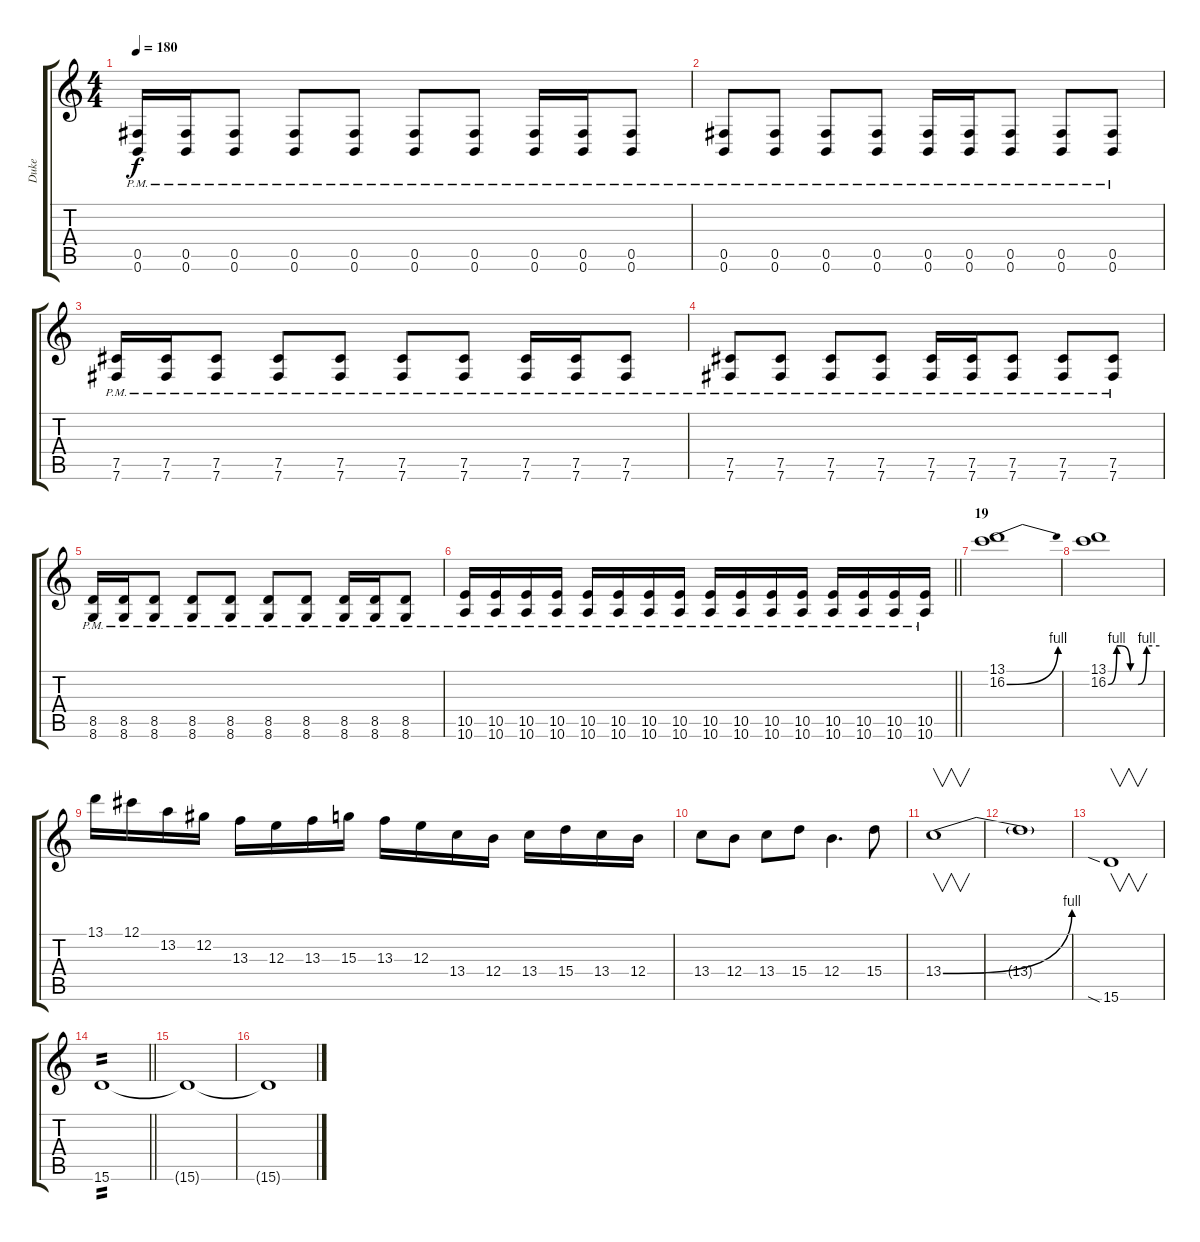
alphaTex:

\track ("Duke" "Duke") {instrument distortionguitar}
\staff {score tabs}
\tuning (Db4 Ab3 E3 B2 Gb2 B1) {hide}
\ts (4 4)
\tempo 180
\clef g2
\ks c
(0.5{pm} 0.6{pm}).16{dy f} (0.5{pm} 0.6{pm}).16 (0.5{pm} 0.6{pm}).8 (0.5{pm} 0.6{pm}).8 (0.5{pm} 0.6{pm}).8 (0.5{pm} 0.6{pm}).8 (0.5{pm} 0.6{pm}).8 (0.5{pm} 0.6{pm}).16 (0.5{pm} 0.6{pm}).16 (0.5{pm} 0.6{pm}).8 |
(0.5{pm} 0.6{pm}).8 (0.5{pm} 0.6{pm}).8 (0.5{pm} 0.6{pm}).8 (0.5{pm} 0.6{pm}).8 (0.5{pm} 0.6{pm}).16 (0.5{pm} 0.6{pm}).16 (0.5{pm} 0.6{pm}).8 (0.5{pm} 0.6{pm}).8 (0.5{pm} 0.6{pm}).8 |
(7.5{pm} 7.6{pm}).16 (7.5{pm} 7.6{pm}).16 (7.5{pm} 7.6{pm}).8 (7.5{pm} 7.6{pm}).8 (7.5{pm} 7.6{pm}).8 (7.5{pm} 7.6{pm}).8 (7.5{pm} 7.6{pm}).8 (7.5{pm} 7.6{pm}).16 (7.5{pm} 7.6{pm}).16 (7.5{pm} 7.6{pm}).8 |
(7.5{pm} 7.6{pm}).8 (7.5{pm} 7.6{pm}).8 (7.5{pm} 7.6{pm}).8 (7.5{pm} 7.6{pm}).8 (7.5{pm} 7.6{pm}).16 (7.5{pm} 7.6{pm}).16 (7.5{pm} 7.6{pm}).8 (7.5{pm} 7.6{pm}).8 (7.5{pm} 7.6{pm}).8 |
(8.5{pm} 8.6{pm}).16 (8.5{pm} 8.6{pm}).16 (8.5{pm} 8.6{pm}).8 (8.5{pm} 8.6{pm}).8 (8.5{pm} 8.6{pm}).8 (8.5{pm} 8.6{pm}).8 (8.5{pm} 8.6{pm}).8 (8.5{pm} 8.6{pm}).16 (8.5{pm} 8.6{pm}).16 (8.5{pm} 8.6{pm}).8 |
\barLineRight lightlight
(10.5{pm} 10.6{pm}).16 (10.5{pm} 10.6{pm}).16 (10.5{pm} 10.6{pm}).16 (10.5{pm} 10.6{pm}).16 (10.5{pm} 10.6{pm}).16 (10.5{pm} 10.6{pm}).16 (10.5{pm} 10.6{pm}).16 (10.5{pm} 10.6{pm}).16 (10.5{pm} 10.6{pm}).16 (10.5{pm} 10.6{pm}).16 (10.5{pm} 10.6{pm}).16 (10.5{pm} 10.6{pm}).16 (10.5{pm} 10.6{pm}).16 (10.5{pm} 10.6{pm}).16 (10.5{pm} 10.6{pm}).16 (10.5{pm} 10.6{pm}).16 |
\section ("" "19")
(13.1 16.2{be (bend 0 0 60 4)}).1 |
(13.1 16.2{be (custom 0 0 10 4 15 4 26 0 35 0 45 4 60 4)}).1 |
13.1.16 12.1.16 13.2.16 12.2.16 13.3.16 12.3.16 13.3.16 15.3.16 13.3.16 12.3.16 13.4.16 12.4.16 13.4.16 15.4.16 13.4.16 12.4.16 |
13.4.8 12.4.8 13.4.8 15.4.8 12.4.4{d} 15.4.8 |
13.4{be (bend 0 0 60 4)}.1{v} |
13.4{t}.1 |
15.6{sia}.1{v} |
\barLineRight lightlight
15.6.1{tp 2} |
15.6{t}.1 |
15.6{t}.1
